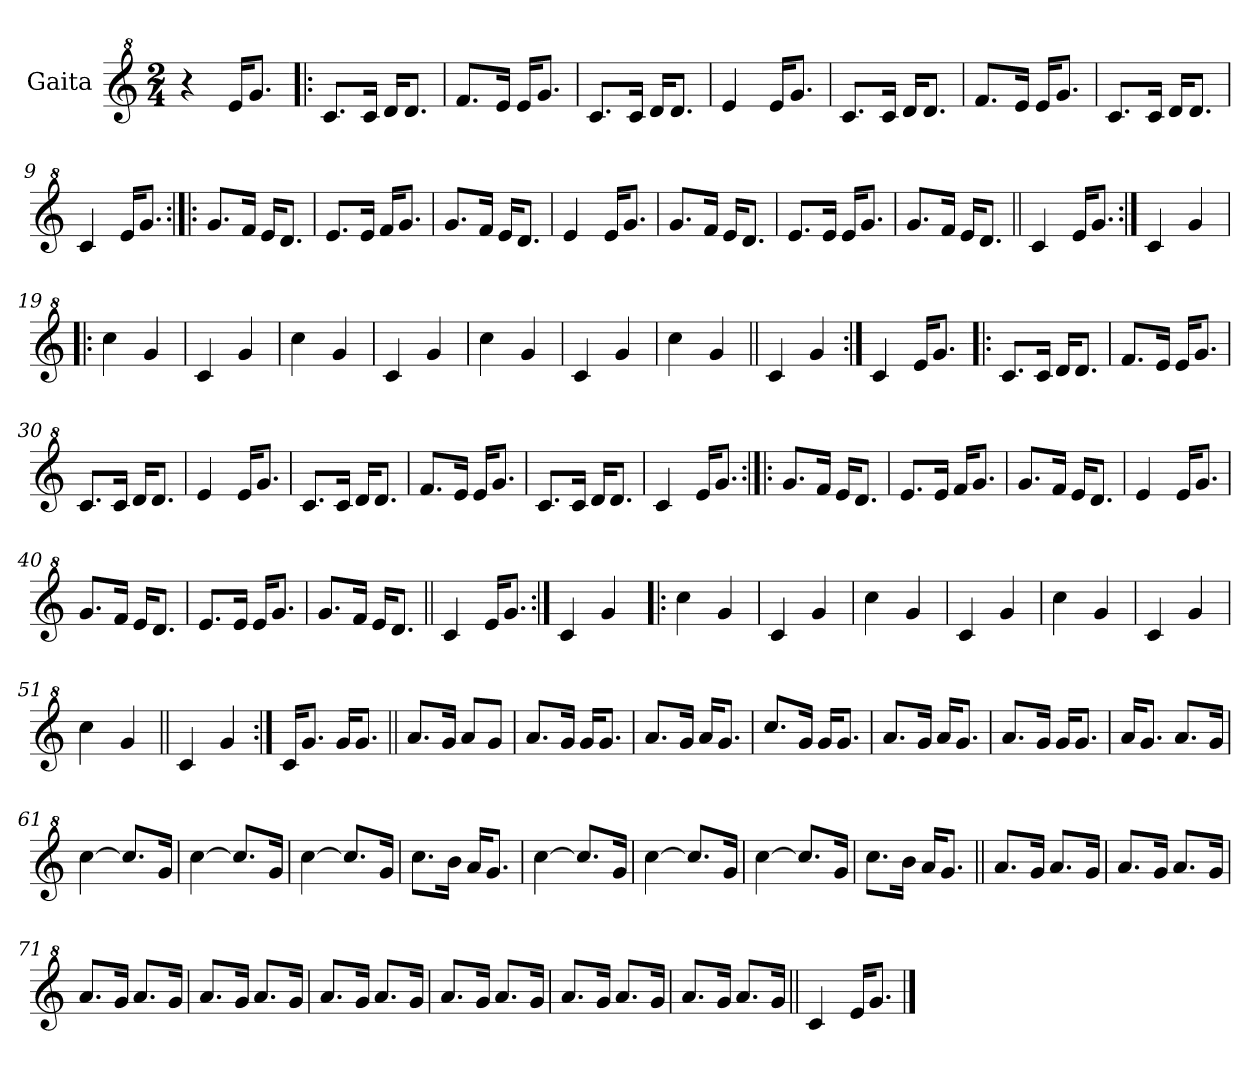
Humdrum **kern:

**kern
*part1
*staff1
*I"Gaita
*clefG^2
*k[]
*M2/4
*MM140
=1
4r
16ee/KL
8.gg/J
=2!|:
8.cc/L
16cc/Jk
16dd/KL
8.dd/J
=3
8.ff/L
16ee/Jk
16ee/KL
8.gg/J
=4
8.cc/L
16cc/Jk
16dd/KL
8.dd/J
=5
4ee/
16ee/KL
8.gg/J
=6
8.cc/L
16cc/Jk
16dd/KL
8.dd/J
=7
8.ff/L
16ee/Jk
16ee/KL
8.gg/J
=8
8.cc/L
16cc/Jk
16dd/KL
8.dd/J
!!LO:LB:g=z
=9
4cc/
16ee/KL
8.gg/J
=10:|!|:
8.gg/L
16ff/Jk
16ee/KL
8.dd/J
=11
8.ee/L
16ee/Jk
16ff/KL
8.gg/J
=12
8.gg/L
16ff/Jk
16ee/KL
8.dd/J
=13
4ee/
16ee/KL
8.gg/J
=14
8.gg/L
16ff/Jk
16ee/KL
8.dd/J
=15
8.ee/L
16ee/Jk
16ee/KL
8.gg/J
=16
8.gg/L
16ff/Jk
16ee/KL
8.dd/J
=17||
4cc/
16ee/KL
8.gg/J
!!LO:LB:g=z
=18:|!
4cc/
4gg/
=19!|:
4ccc\
4gg/
=20
4cc/
4gg/
=21
4ccc\
4gg/
=22
4cc/
4gg/
=23
4ccc\
4gg/
=24
4cc/
4gg/
=25
4ccc\
4gg/
=26||
4cc/
4gg/
=27:|!
4cc/
16ee/KL
8.gg/J
=28!|:
8.cc/L
16cc/Jk
16dd/KL
8.dd/J
=29
8.ff/L
16ee/Jk
16ee/KL
8.gg/J
!!LO:LB:g=z
=30
8.cc/L
16cc/Jk
16dd/KL
8.dd/J
=31
4ee/
16ee/KL
8.gg/J
=32
8.cc/L
16cc/Jk
16dd/KL
8.dd/J
=33
8.ff/L
16ee/Jk
16ee/KL
8.gg/J
=34
8.cc/L
16cc/Jk
16dd/KL
8.dd/J
=35
4cc/
16ee/KL
8.gg/J
=36:|!|:
8.gg/L
16ff/Jk
16ee/KL
8.dd/J
=37
8.ee/L
16ee/Jk
16ff/KL
8.gg/J
=38
8.gg/L
16ff/Jk
16ee/KL
8.dd/J
!!LO:LB:g=z
=39
4ee/
16ee/KL
8.gg/J
=40
8.gg/L
16ff/Jk
16ee/KL
8.dd/J
=41
8.ee/L
16ee/Jk
16ee/KL
8.gg/J
=42
8.gg/L
16ff/Jk
16ee/KL
8.dd/J
=43||
4cc/
16ee/KL
8.gg/J
=44:|!
4cc/
4gg/
=45!|:
4ccc\
4gg/
=46
4cc/
4gg/
=47
4ccc\
4gg/
=48
4cc/
4gg/
=49
4ccc\
4gg/
=50
4cc/
4gg/
!!LO:LB:g=z
=51
4ccc\
4gg/
=52||
4cc/
4gg/
=53:|!
16cc/KL
8.gg/J
16gg/KL
8.gg/J
=54||
8.aa/L
16gg/Jk
8aa/L
8gg/J
=55
8.aa/L
16gg/Jk
16gg/KL
8.gg/J
=56
8.aa/L
16gg/Jk
16aa/KL
8.gg/J
=57
8.ccc/L
16gg/Jk
16gg/KL
8.gg/J
=58
8.aa/L
16gg/Jk
16aa/KL
8.gg/J
=59
8.aa/L
16gg/Jk
16gg/KL
8.gg/J
!!LO:LB:g=z
=60
16aa/KL
8.gg/J
8.aa/L
16gg/Jk
=61
[4ccc\
8.ccc/L]
16gg/Jk
=62
[4ccc\
8.ccc/L]
16gg/Jk
=63
[4ccc\
8.ccc/L]
16gg/Jk
=64
8.ccc\L
16bb\Jk
16aa/KL
8.gg/J
=65
[4ccc\
8.ccc/L]
16gg/Jk
=66
[4ccc\
8.ccc/L]
16gg/Jk
=67
[4ccc\
8.ccc/L]
16gg/Jk
=68
8.ccc\L
16bb\Jk
16aa/KL
8.gg/J
=69||
8.aa/L
16gg/Jk
8.aa/L
16gg/Jk
!!LO:LB:g=z
=70
8.aa/L
16gg/Jk
8.aa/L
16gg/Jk
=71
8.aa/L
16gg/Jk
8.aa/L
16gg/Jk
=72
8.aa/L
16gg/Jk
8.aa/L
16gg/Jk
=73
8.aa/L
16gg/Jk
8.aa/L
16gg/Jk
=74
8.aa/L
16gg/Jk
8.aa/L
16gg/Jk
=75
8.aa/L
16gg/Jk
8.aa/L
16gg/Jk
=76
8.aa/L
16gg/Jk
8.aa/L
16gg/Jk
=77||
4cc/
16ee/KL
8.gg/J
==
*-
